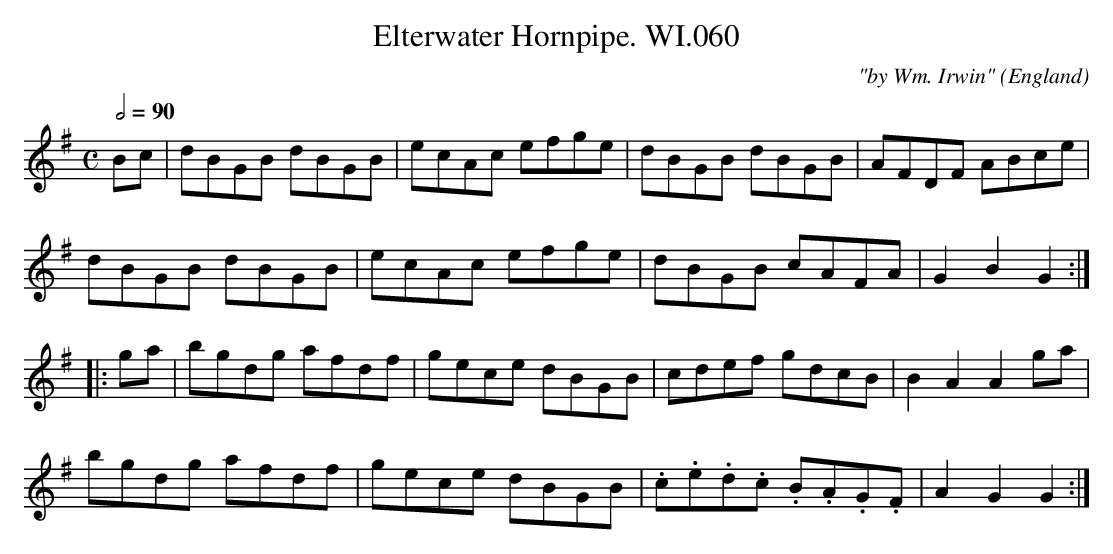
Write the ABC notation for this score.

X:1
T:Elterwater Hornpipe. WI.060
C:"by Wm. Irwin"
L:1/8
M:C
O:England
Q:1/2=90
K:G
Bc|dBGB dBGB|ecAc efge|dBGB dBGB|AFDF ABce|!
dBGB dBGB|ecAc efge|dBGB cAFA|G2B2G2:|!
|:ga|bgdg afdf|gece dBGB|cdef gdcB|B2A2 A2ga|!
bgdg afdf|gece dBGB|.c.e.d.c .B.A.G.F|A2G2G2:|
